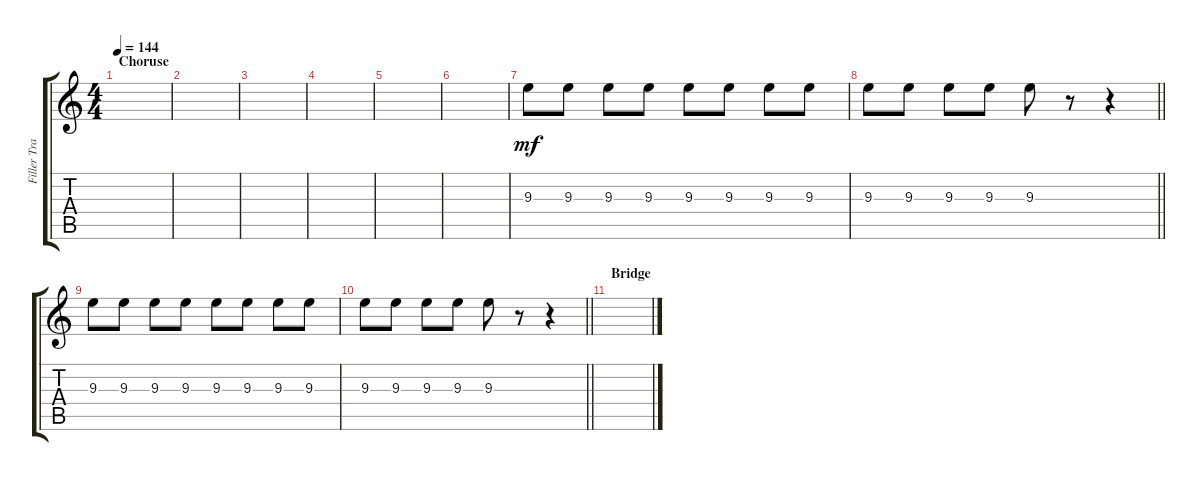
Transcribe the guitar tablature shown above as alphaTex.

\track ("Filler Track" "Filler Tra") {instrument distortionguitar}
\staff {score tabs}
\tuning (E4 B3 G3 D3 A2 E2) {hide}
\ts (4 4)
\section ("" "Choruse")
\tempo 144
\clef g2
\ks c
|
|
|
|
|
|
9.3.8{dy mf} 9.3.8 9.3.8 9.3.8 9.3.8 9.3.8 9.3.8 9.3.8 |
\barLineRight lightlight
9.3.8 9.3.8 9.3.8 9.3.8 9.3.8 r.8 r.4 |
9.3.8 9.3.8 9.3.8 9.3.8 9.3.8 9.3.8 9.3.8 9.3.8 |
\barLineRight lightlight
9.3.8 9.3.8 9.3.8 9.3.8 9.3.8 r.8 r.4 |
\section ("" "Bridge")
